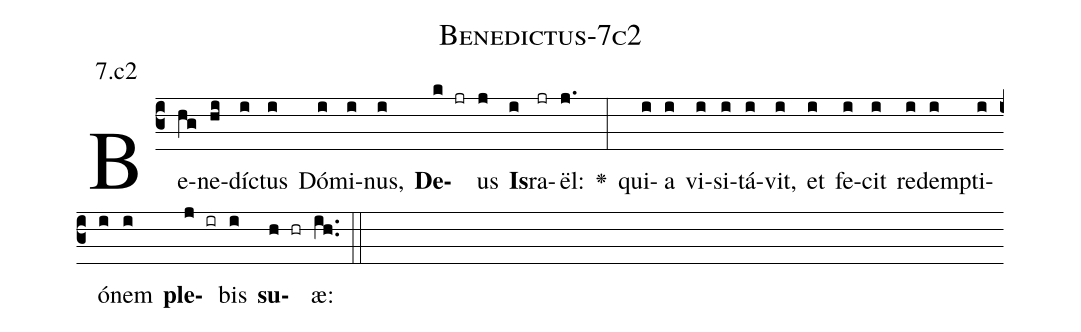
name: Benedictus-7c2;
annotation: 7.c2;
%%
(c3)Be(hg)ne(hi)dí(i)ctus(i) Dó(i)mi(i)nus,(i) <b>De</b>(k jr)us(j) <b>Is</b>(i)ra(jr)ël:(j.) <v>\greheightstar</v>(:) qui(i)a(i) vi(i)si(i)tá(i)vit,(i) et(i) fe(i)cit(i) re(i)dem(i)pti(i)ó(i)nem(i) <b>ple</b>(j ir)bis(i) <b>su</b>(h hr)æ:(ih..) (::)


%E(i) u(i) o(j) u(i) a(h) e.(ih..) (::)
